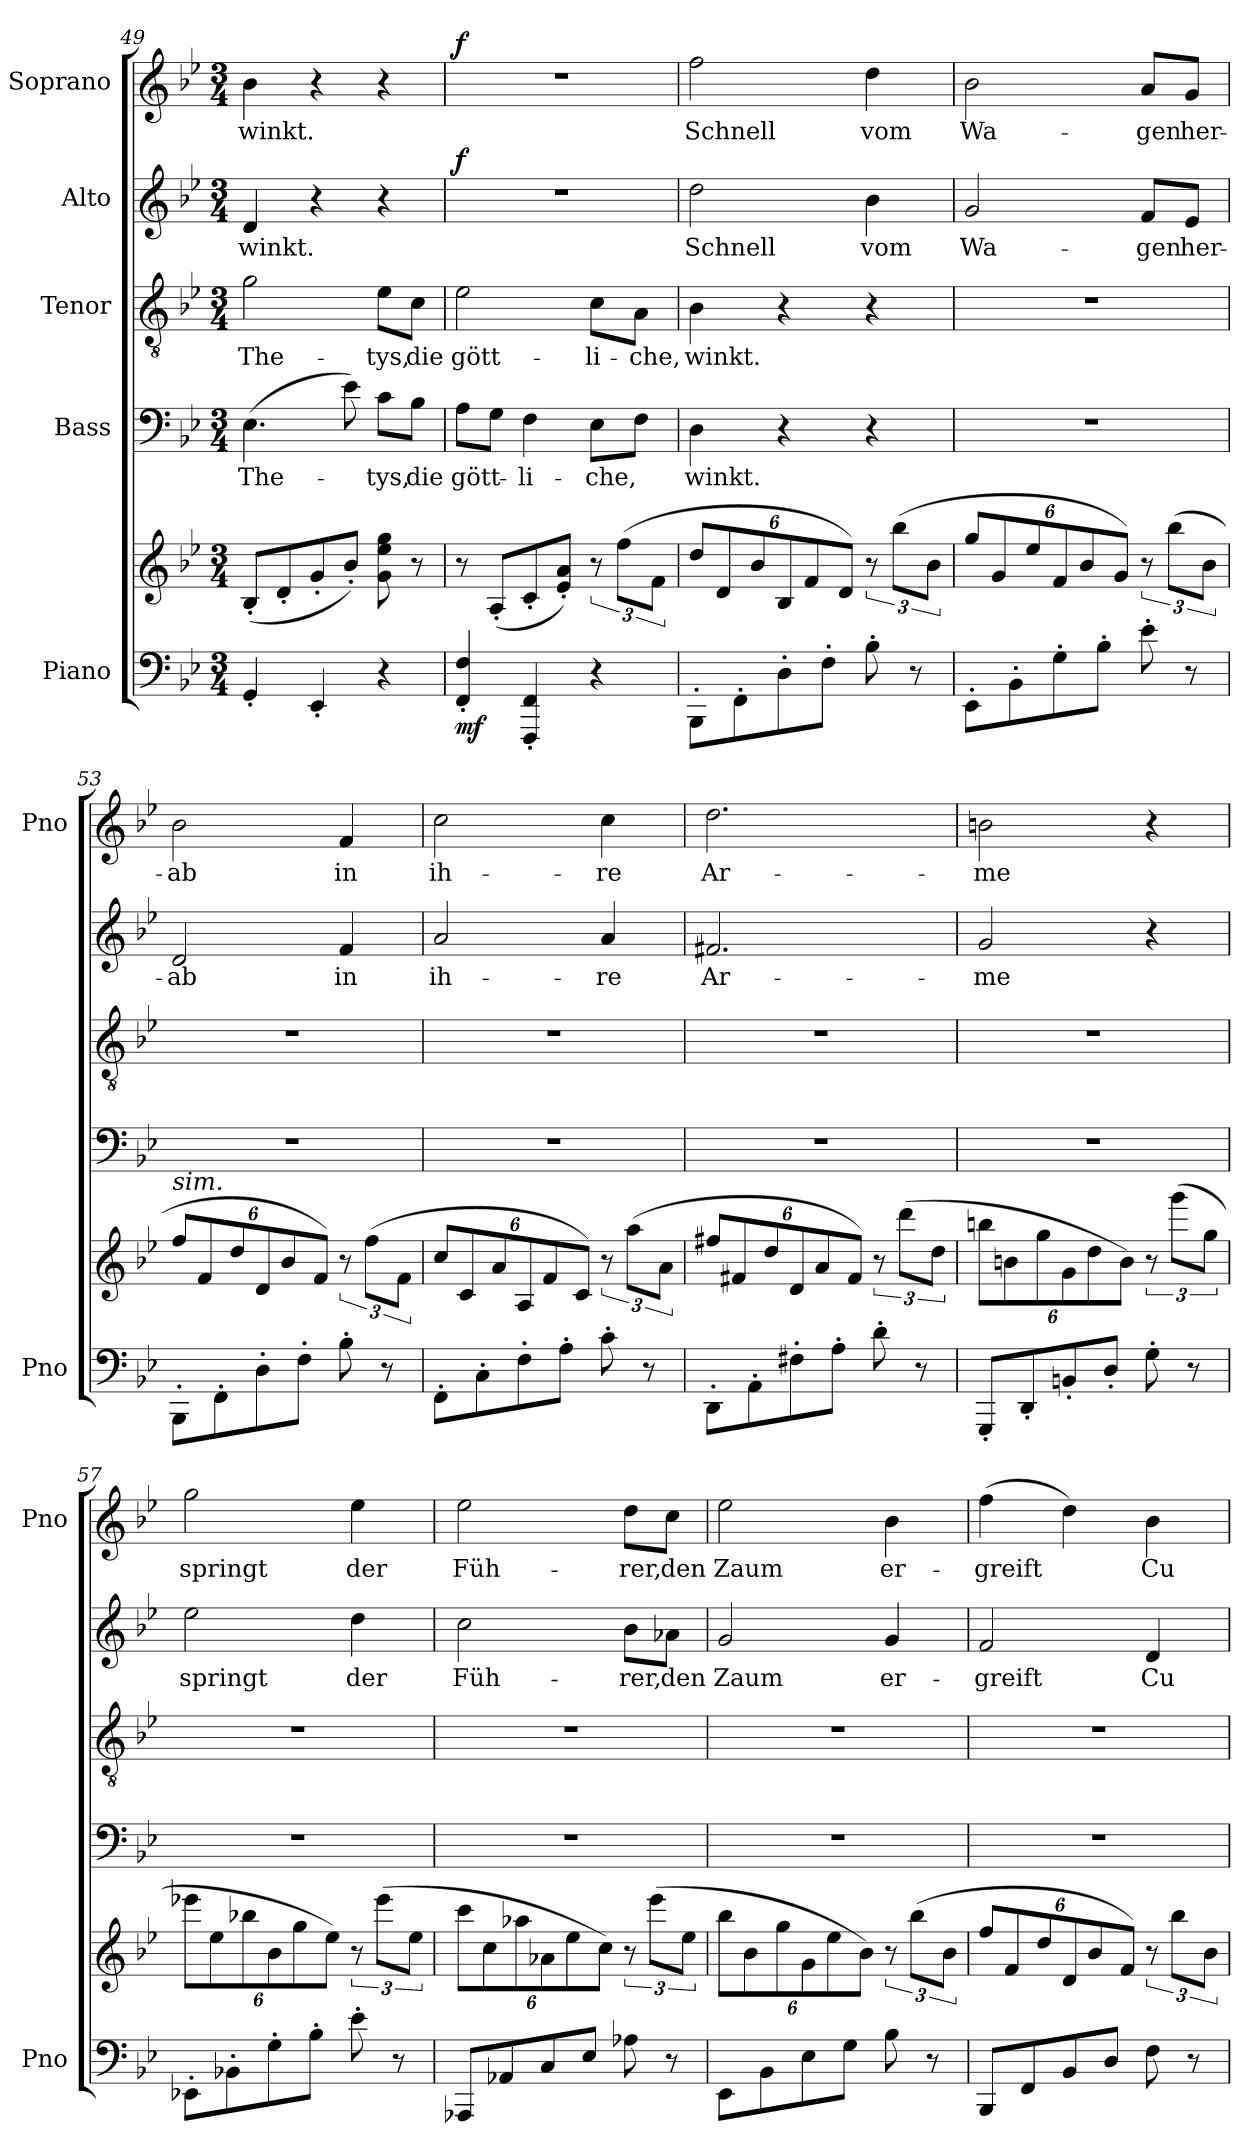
**kern	**kern	**dynam	**kern	**text	**kern	**text	**kern	**text	**dynam	**kern	**text	**dynam
*part5	*part5	*part5	*part4	*part4	*part3	*part3	*part2	*part2	*part2	*part1	*part1	*part1
*staff6	*staff5	*staff5/6	*staff4	*staff4	*staff3	*staff3	*staff2	*staff2	*staff2	*staff1	*staff1	*staff1
*I"Piano	*	*	*I"Bass	*	*I"Tenor	*	*I"Alto	*	*	*I"Soprano	*	*
*I'Pno	*	*	*	*	*	*	*	*	*	*I'Pno	*	*
*clefF4	*clefG2	*	*clefF4	*	*clefGv2	*	*clefG2	*	*	*clefG2	*	*
*k[b-e-]	*k[b-e-]	*	*k[b-e-]	*	*k[b-e-]	*	*k[b-e-]	*	*	*k[b-e-]	*	*
*g:	*g:	*	*g:	*	*g:	*	*g:	*	*	*g:	*	*
*M3/4	*M3/4	*	*M3/4	*	*M3/4	*	*M3/4	*	*	*M3/4	*	*
=49	=49	=49	=49	=49	=49	=49	=49	=49	=49	=49	=49	=49
!	!	!	!	!LO:LY:b	!	!LO:LY:b	!	!LO:LY:b	!	!	!LO:LY:b	!
4GG'/	(<8B-'/L	.	(>4.E-\	The-	2g\	The-	4d/	winkt.	.	4b-\	winkt.	.
.	8d'/	.	.	.	.	.	.	.	.	.	.	.
4EE-'/	8g'/	.	.	.	.	.	4r	.	.	4r	.	.
.	8b-'/J)	.	8e-\)	.	.	.	.	.	.	.	.	.
!	!	!	!	!LO:LY:b	!	!LO:LY:b	!	!	!	!	!	!
4r	8g\ 8ee-\ 8gg\	.	8c\L	-tys,	8e-\L	-tys,	4r	.	.	4r	.	.
!	!	!	!	!LO:LY:b	!	!LO:LY:b	!	!	!	!	!	!
.	8r	.	8B-\J	die	8c\J	die	.	.	.	.	.	.
!!LO:LB:g=z
=50	=50	=50	=50	=50	=50	=50	=50	=50	=50	=50	=50	=50
!	!	!LO:DY:b=2	!	!LO:LY:b	!	!LO:LY:b	!	!	!LO:DY:b	!	!	!LO:DY:b
4FF/' 4F/'	8r	mf	8A\L	gött-	2e-\	gött-	2.r	.	f	2.r	.	f
.	(<8A'/L	.	8G\J	.	.	.	.	.	.	.	.	.
!	!	!	!	!LO:LY:b	!	!	!	!	!	!	!	!
4FFF/' 4FF/'	8c'/	.	4F\	-li-	.	.	.	.	.	.	.	.
.	8e-/' 8a/'J)	.	.	.	.	.	.	.	.	.	.	.
!	!	!	!	!LO:LY:b	!	!LO:LY:b	!	!	!	!	!	!
4r	12r	.	8E-\L	-che,	8c\L	-li-	.	.	.	.	.	.
.	(>12ff\L	.	.	.	.	.	.	.	.	.	.	.
!	!	!	!	!	!	!LO:LY:b	!	!	!	!	!	!
.	.	.	8F\J	.	8A\J	-che,	.	.	.	.	.	.
.	12f\J	.	.	.	.	.	.	.	.	.	.	.
=51	=51	=51	=51	=51	=51	=51	=51	=51	=51	=51	=51	=51
*	*Xbrackettup	*	*	*	*	*	*	*	*	*	*	*
!	!	!	!	!LO:LY:b	!	!LO:LY:b	!	!LO:LY:b	!	!	!LO:LY:b	!
8BBB-'\L	12dd/L	.	4D\	winkt.	4B-\	winkt.	2dd\	Schnell	.	2ff\	Schnell	.
.	12d/	.	.	.	.	.	.	.	.	.	.	.
8FF'\	.	.	.	.	.	.	.	.	.	.	.	.
.	12b-/	.	.	.	.	.	.	.	.	.	.	.
8D'\	12B-/	.	4r	.	4r	.	.	.	.	.	.	.
.	12f/	.	.	.	.	.	.	.	.	.	.	.
8F'\J	.	.	.	.	.	.	.	.	.	.	.	.
.	12d/J)	.	.	.	.	.	.	.	.	.	.	.
*	*brackettup	*	*	*	*	*	*	*	*	*	*	*
!	!	!	!	!	!	!	!	!LO:LY:b	!	!	!LO:LY:b	!
8B-'\	12r	.	4r	.	4r	.	4b-\	vom	.	4dd\	vom	.
.	(>12bb-\L	.	.	.	.	.	.	.	.	.	.	.
8r	.	.	.	.	.	.	.	.	.	.	.	.
.	12b-\J	.	.	.	.	.	.	.	.	.	.	.
=52	=52	=52	=52	=52	=52	=52	=52	=52	=52	=52	=52	=52
*	*Xbrackettup	*	*	*	*	*	*	*	*	*	*	*
!	!	!	!	!	!	!	!	!LO:LY:b	!	!	!LO:LY:b	!
8EE-'\L	12gg/L	.	2.r	.	2.r	.	2g/	Wa-	.	2b-\	Wa-	.
.	12g/	.	.	.	.	.	.	.	.	.	.	.
8BB-'\	.	.	.	.	.	.	.	.	.	.	.	.
.	12ee-/	.	.	.	.	.	.	.	.	.	.	.
8G'\	12f/	.	.	.	.	.	.	.	.	.	.	.
.	12b-/	.	.	.	.	.	.	.	.	.	.	.
8B-'\J	.	.	.	.	.	.	.	.	.	.	.	.
.	12g/J)	.	.	.	.	.	.	.	.	.	.	.
*	*brackettup	*	*	*	*	*	*	*	*	*	*	*
!	!	!	!	!	!	!	!	!LO:LY:b	!	!	!LO:LY:b	!
8e-'\	12r	.	.	.	.	.	8f/L	-gen	.	8a/L	-gen	.
.	(>12bb-\L	.	.	.	.	.	.	.	.	.	.	.
!	!	!	!	!	!	!	!	!LO:LY:b	!	!	!LO:LY:b	!
8r	.	.	.	.	.	.	8e-/J	her-	.	8g/J	her-	.
.	12b-\J	.	.	.	.	.	.	.	.	.	.	.
=53	=53	=53	=53	=53	=53	=53	=53	=53	=53	=53	=53	=53
*	*Xbrackettup	*	*	*	*	*	*	*	*	*	*	*
!	!LO:TX:a:i:t=sim.	!	!	!	!	!	!	!	!	!	!	!
!	!	!	!	!	!	!	!	!LO:LY:b	!	!	!LO:LY:b	!
8BBB-'\L	12ff/L	.	2.r	.	2.r	.	2d/	-ab	.	2b-\	-ab	.
.	12f/	.	.	.	.	.	.	.	.	.	.	.
8FF'\	.	.	.	.	.	.	.	.	.	.	.	.
.	12dd/	.	.	.	.	.	.	.	.	.	.	.
8D'\	12d/	.	.	.	.	.	.	.	.	.	.	.
.	12b-/	.	.	.	.	.	.	.	.	.	.	.
8F'\J	.	.	.	.	.	.	.	.	.	.	.	.
.	12f/J)	.	.	.	.	.	.	.	.	.	.	.
*	*brackettup	*	*	*	*	*	*	*	*	*	*	*
!	!	!	!	!	!	!	!	!LO:LY:b	!	!	!LO:LY:b	!
8B-'\	12r	.	.	.	.	.	4f/	in	.	4f/	in	.
.	(>12ff\L	.	.	.	.	.	.	.	.	.	.	.
8r	.	.	.	.	.	.	.	.	.	.	.	.
.	12f\J	.	.	.	.	.	.	.	.	.	.	.
!!LO:PB:g=z
=54	=54	=54	=54	=54	=54	=54	=54	=54	=54	=54	=54	=54
*	*Xbrackettup	*	*	*	*	*	*	*	*	*	*	*
!	!	!	!	!	!	!	!	!LO:LY:b	!	!	!LO:LY:b	!
8FF'\L	12cc/L	.	2.r	.	2.r	.	2a/	ih-	.	2cc\	ih-	.
.	12c/	.	.	.	.	.	.	.	.	.	.	.
8C'\	.	.	.	.	.	.	.	.	.	.	.	.
.	12a/	.	.	.	.	.	.	.	.	.	.	.
8F'\	12A/	.	.	.	.	.	.	.	.	.	.	.
.	12f/	.	.	.	.	.	.	.	.	.	.	.
8A'\J	.	.	.	.	.	.	.	.	.	.	.	.
.	12c/J)	.	.	.	.	.	.	.	.	.	.	.
*	*brackettup	*	*	*	*	*	*	*	*	*	*	*
!	!	!	!	!	!	!	!	!LO:LY:b	!	!	!LO:LY:b	!
8c'\	12r	.	.	.	.	.	4a/	-re	.	4cc\	-re	.
.	(>12aa\L	.	.	.	.	.	.	.	.	.	.	.
8r	.	.	.	.	.	.	.	.	.	.	.	.
.	12a\J	.	.	.	.	.	.	.	.	.	.	.
=55	=55	=55	=55	=55	=55	=55	=55	=55	=55	=55	=55	=55
*	*Xbrackettup	*	*	*	*	*	*	*	*	*	*	*
!	!	!	!	!	!	!	!	!LO:LY:b	!	!	!LO:LY:b	!
8DD'\L	12ff#X/L	.	2.r	.	2.r	.	2.f#X/	Ar-	.	2.dd\	Ar-	.
.	12f#X/	.	.	.	.	.	.	.	.	.	.	.
8AA'\	.	.	.	.	.	.	.	.	.	.	.	.
.	12dd/	.	.	.	.	.	.	.	.	.	.	.
8F#X'\	12d/	.	.	.	.	.	.	.	.	.	.	.
.	12a/	.	.	.	.	.	.	.	.	.	.	.
8A'\J	.	.	.	.	.	.	.	.	.	.	.	.
.	12f#/J)	.	.	.	.	.	.	.	.	.	.	.
*	*brackettup	*	*	*	*	*	*	*	*	*	*	*
8d'\	12r	.	.	.	.	.	.	.	.	.	.	.
.	(>12ddd\L	.	.	.	.	.	.	.	.	.	.	.
8r	.	.	.	.	.	.	.	.	.	.	.	.
.	12dd\J	.	.	.	.	.	.	.	.	.	.	.
=56	=56	=56	=56	=56	=56	=56	=56	=56	=56	=56	=56	=56
*	*Xbrackettup	*	*	*	*	*	*	*	*	*	*	*
!	!	!	!	!	!	!	!	!LO:LY:b	!	!	!LO:LY:b	!
8GGG'/L	12bbn\L	.	2.r	.	2.r	.	2g/	-me	.	2bn\	-me	.
.	12bn\	.	.	.	.	.	.	.	.	.	.	.
8DD'/	.	.	.	.	.	.	.	.	.	.	.	.
.	12gg\	.	.	.	.	.	.	.	.	.	.	.
8BBn'/	12g\	.	.	.	.	.	.	.	.	.	.	.
.	12dd\	.	.	.	.	.	.	.	.	.	.	.
8D'/J	.	.	.	.	.	.	.	.	.	.	.	.
.	12b\J)	.	.	.	.	.	.	.	.	.	.	.
*	*brackettup	*	*	*	*	*	*	*	*	*	*	*
8G'\	12r	.	.	.	.	.	4r	.	.	4r	.	.
.	(>12ggg\L	.	.	.	.	.	.	.	.	.	.	.
8r	.	.	.	.	.	.	.	.	.	.	.	.
.	12gg\J	.	.	.	.	.	.	.	.	.	.	.
!!LO:LB:g=z
=57	=57	=57	=57	=57	=57	=57	=57	=57	=57	=57	=57	=57
*	*Xbrackettup	*	*	*	*	*	*	*	*	*	*	*
!	!	!	!	!	!	!	!	!LO:LY:b	!	!	!LO:LY:b	!
8EE-X'\L	12eee-X\L	.	2.r	.	2.r	.	2ee-\	springt	.	2gg\	springt	.
.	12ee-\	.	.	.	.	.	.	.	.	.	.	.
8BB-X'\	.	.	.	.	.	.	.	.	.	.	.	.
.	12bb-X\	.	.	.	.	.	.	.	.	.	.	.
8G'\	12b-\	.	.	.	.	.	.	.	.	.	.	.
.	12gg\	.	.	.	.	.	.	.	.	.	.	.
8B-'\J	.	.	.	.	.	.	.	.	.	.	.	.
.	12ee-\J)	.	.	.	.	.	.	.	.	.	.	.
*	*brackettup	*	*	*	*	*	*	*	*	*	*	*
!	!	!	!	!	!	!	!	!LO:LY:b	!	!	!LO:LY:b	!
8e-'\	12r	.	.	.	.	.	4dd\	der	.	4ee-\	der	.
.	(>12eee-\L	.	.	.	.	.	.	.	.	.	.	.
8r	.	.	.	.	.	.	.	.	.	.	.	.
.	12ee-\J	.	.	.	.	.	.	.	.	.	.	.
!!LO:PB:g=z
=58	=58	=58	=58	=58	=58	=58	=58	=58	=58	=58	=58	=58
*	*Xbrackettup	*	*	*	*	*	*	*	*	*	*	*
!	!	!	!	!	!	!	!	!LO:LY:b	!	!	!LO:LY:b	!
8AAA-X/L	12ccc\L	.	2.r	.	2.r	.	2cc\	Füh-	.	2ee-\	Füh-	.
.	12cc\	.	.	.	.	.	.	.	.	.	.	.
8AA-X/	.	.	.	.	.	.	.	.	.	.	.	.
.	12aa-X\	.	.	.	.	.	.	.	.	.	.	.
8C/	12a-X\	.	.	.	.	.	.	.	.	.	.	.
.	12ee-\	.	.	.	.	.	.	.	.	.	.	.
8E-/J	.	.	.	.	.	.	.	.	.	.	.	.
.	12cc\J)	.	.	.	.	.	.	.	.	.	.	.
*	*brackettup	*	*	*	*	*	*	*	*	*	*	*
!	!	!	!	!	!	!	!	!LO:LY:b	!	!	!LO:LY:b	!
8A-X\	12r	.	.	.	.	.	8b-\L	-rer,	.	8dd\L	-rer,	.
.	(>12eee-\L	.	.	.	.	.	.	.	.	.	.	.
!	!	!	!	!	!	!	!	!LO:LY:b	!	!	!LO:LY:b	!
8r	.	.	.	.	.	.	8a-X\J	den	.	8cc\J	den	.
.	12ee-\J	.	.	.	.	.	.	.	.	.	.	.
=59	=59	=59	=59	=59	=59	=59	=59	=59	=59	=59	=59	=59
*	*Xbrackettup	*	*	*	*	*	*	*	*	*	*	*
!	!	!	!	!	!	!	!	!LO:LY:b	!	!	!LO:LY:b	!
8EE-\L	12bb-\L	.	2.r	.	2.r	.	2g/	Zaum	.	2ee-\	Zaum	.
.	12b-\	.	.	.	.	.	.	.	.	.	.	.
8BB-\	.	.	.	.	.	.	.	.	.	.	.	.
.	12gg\	.	.	.	.	.	.	.	.	.	.	.
8E-\	12g\	.	.	.	.	.	.	.	.	.	.	.
.	12ee-\	.	.	.	.	.	.	.	.	.	.	.
8G\J	.	.	.	.	.	.	.	.	.	.	.	.
.	12b-\J)	.	.	.	.	.	.	.	.	.	.	.
*	*brackettup	*	*	*	*	*	*	*	*	*	*	*
!	!	!	!	!	!	!	!	!LO:LY:b	!	!	!LO:LY:b	!
8B-\	12r	.	.	.	.	.	4g/	er-	.	4b-\	er-	.
.	(>12bb-\L	.	.	.	.	.	.	.	.	.	.	.
8r	.	.	.	.	.	.	.	.	.	.	.	.
.	12b-\J	.	.	.	.	.	.	.	.	.	.	.
=60	=60	=60	=60	=60	=60	=60	=60	=60	=60	=60	=60	=60
*	*Xbrackettup	*	*	*	*	*	*	*	*	*	*	*
!	!	!	!	!	!	!	!	!LO:LY:b	!	!	!LO:LY:b	!
8BBB-/L	12ff/L	.	2.r	.	2.r	.	2f/	-greift	.	(>4ff\	-greift	.
.	12f/	.	.	.	.	.	.	.	.	.	.	.
8FF/	.	.	.	.	.	.	.	.	.	.	.	.
.	12dd/	.	.	.	.	.	.	.	.	.	.	.
8BB-/	12d/	.	.	.	.	.	.	.	.	4dd\)	.	.
.	12b-/	.	.	.	.	.	.	.	.	.	.	.
8D/J	.	.	.	.	.	.	.	.	.	.	.	.
.	12f/J)	.	.	.	.	.	.	.	.	.	.	.
*	*brackettup	*	*	*	*	*	*	*	*	*	*	*
!	!	!	!	!	!	!	!	!LO:LY:b	!	!	!LO:LY:b	!
8F\	12r	.	.	.	.	.	4d/	Cu-	.	4b-\	Cu-	.
.	12bb-\L	.	.	.	.	.	.	.	.	.	.	.
8r	.	.	.	.	.	.	.	.	.	.	.	.
.	12b-\J	.	.	.	.	.	.	.	.	.	.	.
=	=	=	=	=	=	=	=	=	=	=	=	=
*-	*-	*-	*-	*-	*-	*-	*-	*-	*-	*-	*-	*-
